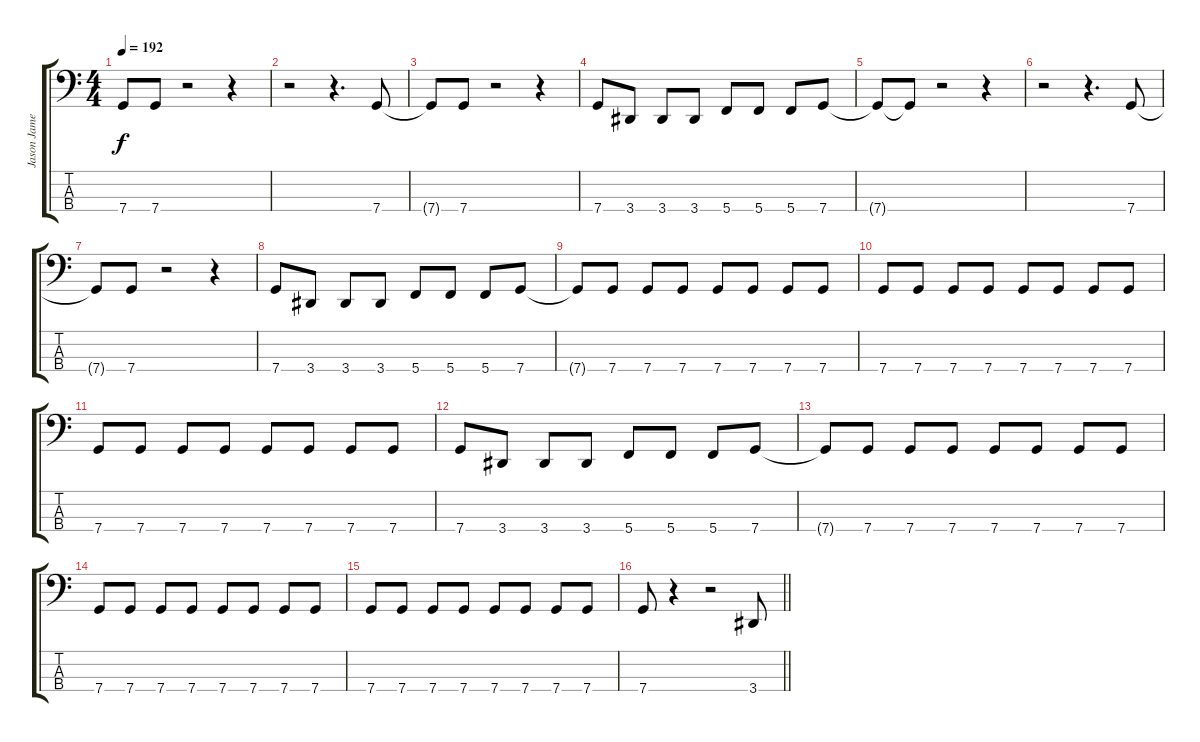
\track ("Jason James" "Jason Jame") {instrument electricbassfinger}
\staff {score tabs}
\tuning (F2 C2 G1 C1) {hide}
\ts (4 4)
\tempo 192
\clef f4
\ks c
7.4.8{dy f instrument electricbassfinger} 7.4.8 r.2 r.4 |
r.2 r.4{d} 7.4.8 |
7.4{t}.8 7.4.8 r.2 r.4 |
7.4.8 3.4.8 3.4.8 3.4.8 5.4.8 5.4.8 5.4.8 7.4.8 |
7.4{t}.8 7.4{t}.8 r.2 r.4 |
r.2 r.4{d} 7.4.8 |
7.4{t}.8 7.4.8 r.2 r.4 |
7.4.8 3.4.8 3.4.8 3.4.8 5.4.8 5.4.8 5.4.8 7.4.8 |
7.4{t}.8 7.4.8 7.4.8 7.4.8 7.4.8 7.4.8 7.4.8 7.4.8 |
7.4.8 7.4.8 7.4.8 7.4.8 7.4.8 7.4.8 7.4.8 7.4.8 |
7.4.8 7.4.8 7.4.8 7.4.8 7.4.8 7.4.8 7.4.8 7.4.8 |
7.4.8 3.4.8 3.4.8 3.4.8 5.4.8 5.4.8 5.4.8 7.4.8 |
7.4{t}.8 7.4.8 7.4.8 7.4.8 7.4.8 7.4.8 7.4.8 7.4.8 |
7.4.8 7.4.8 7.4.8 7.4.8 7.4.8 7.4.8 7.4.8 7.4.8 |
7.4.8 7.4.8 7.4.8 7.4.8 7.4.8 7.4.8 7.4.8 7.4.8 |
\barLineRight lightlight
7.4.8 r.4 r.2 3.4.8
